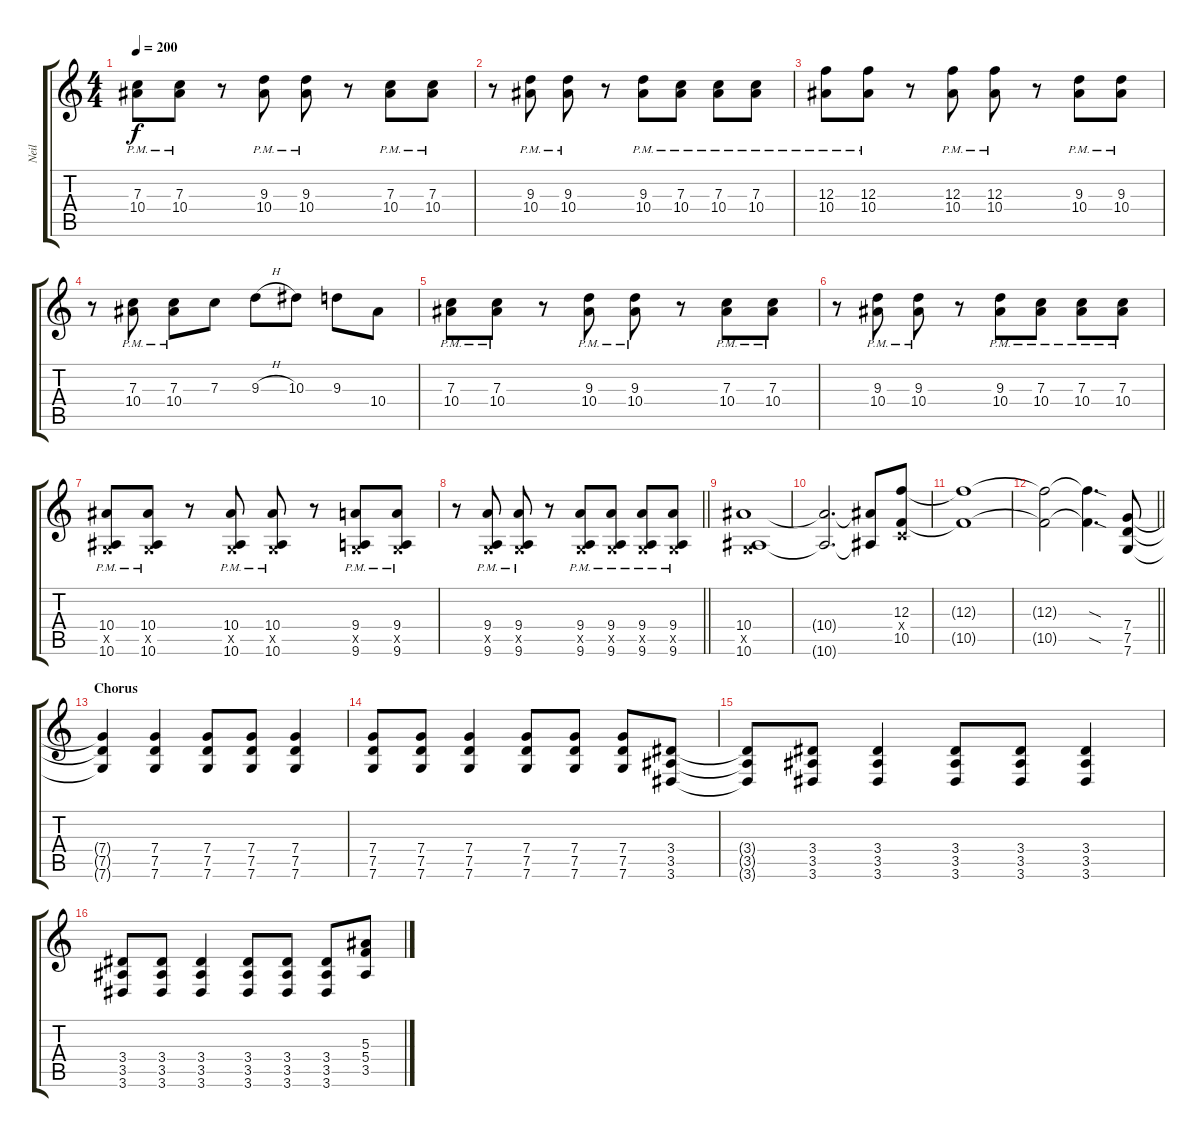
\track ("Neil" "Neil") {instrument distortionguitar}
\staff {score tabs}
\tuning (D4 A3 F3 C3 G2 C2) {hide}
\ts (4 4)
\tempo 200
\clef g2
\ks c
(7.3{pm} 10.4{pm}).8{dy f} (7.3{pm} 10.4{pm}).8 r.8 (9.3{pm} 10.4{pm}).8 (9.3{pm} 10.4{pm}).8 r.8 (7.3{pm} 10.4{pm}).8 (7.3{pm} 10.4{pm}).8 |
r.8 (9.3{pm} 10.4{pm}).8 (9.3{pm} 10.4{pm}).8 r.8 (9.3{pm} 10.4{pm}).8 (7.3{pm} 10.4{pm}).8 (7.3{pm} 10.4{pm}).8 (7.3{pm} 10.4{pm}).8 |
(12.3{pm} 10.4{pm}).8 (12.3{pm} 10.4{pm}).8 r.8 (12.3{pm} 10.4{pm}).8 (12.3{pm} 10.4{pm}).8 r.8 (9.3{pm} 10.4{pm}).8 (9.3{pm} 10.4{pm}).8 |
r.8 (7.3{pm} 10.4{pm}).8 (7.3{pm} 10.4{pm}).8 7.3.8 9.3{h}.8 10.3.8 9.3.8 10.4.8 |
(7.3{pm} 10.4{pm}).8 (7.3{pm} 10.4{pm}).8 r.8 (9.3{pm} 10.4{pm}).8 (9.3{pm} 10.4{pm}).8 r.8 (7.3{pm} 10.4{pm}).8 (7.3{pm} 10.4{pm}).8 |
r.8 (9.3{pm} 10.4{pm}).8 (9.3{pm} 10.4{pm}).8 r.8 (9.3{pm} 10.4{pm}).8 (7.3{pm} 10.4{pm}).8 (7.3{pm} 10.4{pm}).8 (7.3{pm} 10.4{pm}).8 |
(10.4{pm} 0.5{x} 10.6).8 (10.4{pm} 0.5{x} 10.6).8 r.8 (10.4{pm} 0.5{x} 10.6).8 (10.4{pm} 0.5{x} 10.6).8 r.8 (9.4{pm} 0.5{x} 9.6).8 (9.4{pm} 0.5{x} 9.6).8 |
\barLineRight lightlight
r.8 (9.4{pm} 0.5{x} 9.6).8 (9.4{pm} 0.5{x} 9.6).8 r.8 (9.4{pm} 0.5{x} 9.6).8 (9.4{pm} 0.5{x} 9.6).8 (9.4{pm} 0.5{x} 9.6).8 (9.4{pm} 0.5{x} 9.6).8 |
\section ("" "")
(10.4 0.5{x} 10.6).1 |
(10.4{t} 10.6{t}).2{d} (10.4{t} 10.6{t}).8 (12.3 0.4{x} 10.5).8 |
(12.3{t} 10.5{t}).1 |
\barLineRight lightlight
(12.3{t} 10.5{t}).2 (12.3{sod t} 10.5{sod t}).4{d} (7.4 7.5 7.6).8 |
\section ("" "Chorus")
(7.4{t} 7.5{t} 7.6{t}).4 (7.4 7.5 7.6).4 (7.4 7.5 7.6).8 (7.4 7.5 7.6).8 (7.4 7.5 7.6).4 |
(7.4 7.5 7.6).8 (7.4 7.5 7.6).8 (7.4 7.5 7.6).4 (7.4 7.5 7.6).8 (7.4 7.5 7.6).8 (7.4 7.5 7.6).8 (3.4 3.5 3.6).8 |
(3.4{t} 3.5{t} 3.6{t}).8 (3.4 3.5 3.6).8 (3.4 3.5 3.6).4 (3.4 3.5 3.6).8 (3.4 3.5 3.6).8 (3.4 3.5 3.6).4 |
(3.4 3.5 3.6).8 (3.4 3.5 3.6).8 (3.4 3.5 3.6).4 (3.4 3.5 3.6).8 (3.4 3.5 3.6).8 (3.4 3.5 3.6).8 (5.3 5.4 3.5).8
